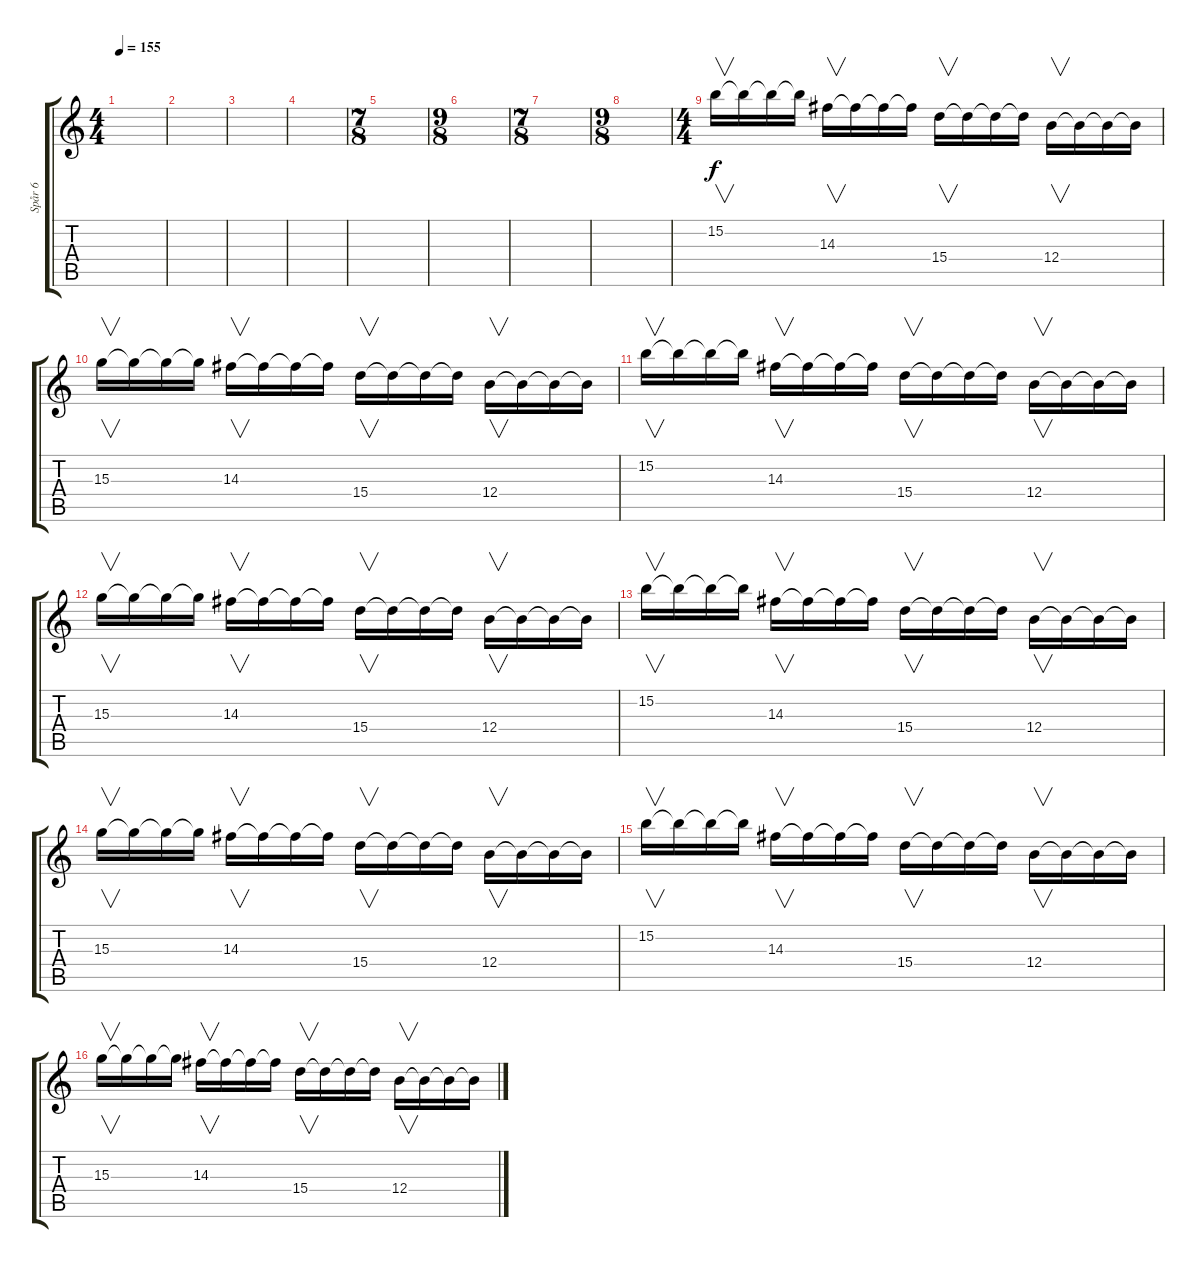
\track ("Spår 6" "Spår 6") {instrument overdrivenguitar}
\staff {score tabs}
\tuning (Db4 Ab3 E3 B2 Gb2 B1) {hide}
\ts (4 4)
\tempo 155
\clef g2
\ks c
|
|
|
|
\ts (7 8)
|
\ts (9 8)
|
\ts (7 8)
|
\ts (9 8)
|
\ts (4 4)
15.2.16{v} 15.2{t}.16 15.2{t}.16 15.2{t}.16 14.3.16{v} 14.3{t}.16 14.3{t}.16 14.3{t}.16 15.4.16{v} 15.4{t}.16 15.4{t}.16 15.4{t}.16 12.4.16{v} 12.4{t}.16 12.4{t}.16 12.4{t}.16 |
15.3.16{v} 15.3{t}.16 15.3{t}.16 15.3{t}.16 14.3.16{v} 14.3{t}.16 14.3{t}.16 14.3{t}.16 15.4.16{v} 15.4{t}.16 15.4{t}.16 15.4{t}.16 12.4.16{v} 12.4{t}.16 12.4{t}.16 12.4{t}.16 |
15.2.16{v} 15.2{t}.16 15.2{t}.16 15.2{t}.16 14.3.16{v} 14.3{t}.16 14.3{t}.16 14.3{t}.16 15.4.16{v} 15.4{t}.16 15.4{t}.16 15.4{t}.16 12.4.16{v} 12.4{t}.16 12.4{t}.16 12.4{t}.16 |
15.3.16{v} 15.3{t}.16 15.3{t}.16 15.3{t}.16 14.3.16{v} 14.3{t}.16 14.3{t}.16 14.3{t}.16 15.4.16{v} 15.4{t}.16 15.4{t}.16 15.4{t}.16 12.4.16{v} 12.4{t}.16 12.4{t}.16 12.4{t}.16 |
15.2.16{v} 15.2{t}.16 15.2{t}.16 15.2{t}.16 14.3.16{v} 14.3{t}.16 14.3{t}.16 14.3{t}.16 15.4.16{v} 15.4{t}.16 15.4{t}.16 15.4{t}.16 12.4.16{v} 12.4{t}.16 12.4{t}.16 12.4{t}.16 |
15.3.16{v} 15.3{t}.16 15.3{t}.16 15.3{t}.16 14.3.16{v} 14.3{t}.16 14.3{t}.16 14.3{t}.16 15.4.16{v} 15.4{t}.16 15.4{t}.16 15.4{t}.16 12.4.16{v} 12.4{t}.16 12.4{t}.16 12.4{t}.16 |
15.2.16{v} 15.2{t}.16 15.2{t}.16 15.2{t}.16 14.3.16{v} 14.3{t}.16 14.3{t}.16 14.3{t}.16 15.4.16{v} 15.4{t}.16 15.4{t}.16 15.4{t}.16 12.4.16{v} 12.4{t}.16 12.4{t}.16 12.4{t}.16 |
15.3.16{v} 15.3{t}.16 15.3{t}.16 15.3{t}.16 14.3.16{v} 14.3{t}.16 14.3{t}.16 14.3{t}.16 15.4.16{v} 15.4{t}.16 15.4{t}.16 15.4{t}.16 12.4.16{v} 12.4{t}.16 12.4{t}.16 12.4{t}.16
